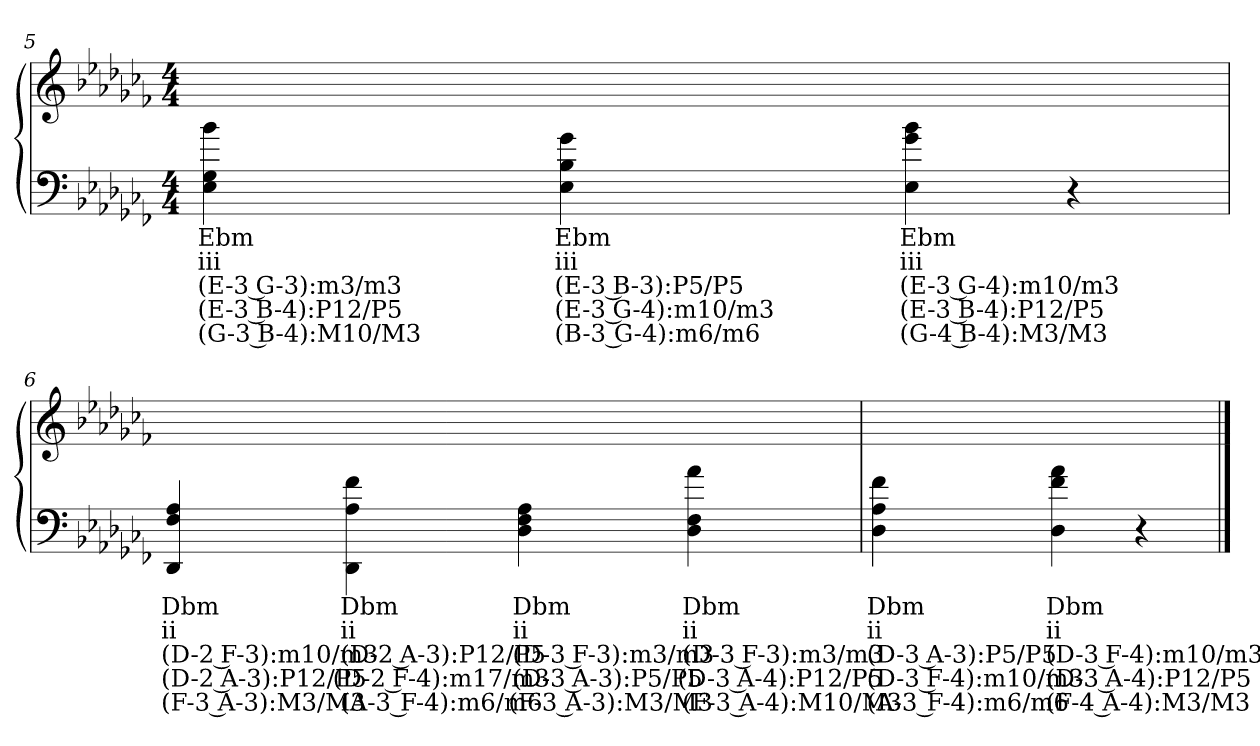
**kern	**text	**text	**text	**text	**text	**kern
*part2	*part2	*part2	*part2	*part2	*part2	*part1
*staff2	*staff2	*staff2	*staff2	*staff2	*staff2	*staff1
*clefF4	*	*	*	*	*	*clefG2
*k[b-e-a-d-g-c-f-]	*	*	*	*	*	*k[b-e-a-d-g-c-f-]
*C-:	*	*	*	*	*	*C-:
*M4/4	*	*	*	*	*	*M4/4
=5	=5	=5	=5	=5	=5	=5
4E- 4G- 4b-	Ebm	iii	(E-3 G-3):m3/m3	(E-3 B-4):P12/P5	(G-3 B-4):M10/M3	1ryy
4E- 4B- 4g-	Ebm	iii	(E-3 B-3):P5/P5	(E-3 G-4):m10/m3	(B-3 G-4):m6/m6	.
4E- 4g- 4b-	Ebm	iii	(E-3 G-4):m10/m3	(E-3 B-4):P12/P5	(G-4 B-4):M3/M3	.
4r	.	.	.	.	.	.
=6	=6	=6	=6	=6	=6	=6
4DD- 4F- 4A-	Dbm	ii	(D-2 F-3):m10/m3	(D-2 A-3):P12/P5	(F-3 A-3):M3/M3	1ryy
4DD- 4A- 4f-	Dbm	ii	(D-2 A-3):P12/P5	(D-2 F-4):m17/m3	(A-3 F-4):m6/m6	.
4D- 4F- 4A-	Dbm	ii	(D-3 F-3):m3/m3	(D-3 A-3):P5/P5	(F-3 A-3):M3/M3	.
4D- 4F- 4a-	Dbm	ii	(D-3 F-3):m3/m3	(D-3 A-4):P12/P5	(F-3 A-4):M10/M3	.
=7	=7	=7	=7	=7	=7	=7
4D- 4A- 4f-	Dbm	ii	(D-3 A-3):P5/P5	(D-3 F-4):m10/m3	(A-3 F-4):m6/m6	2.ryy
4D- 4f- 4a-	Dbm	ii	(D-3 F-4):m10/m3	(D-3 A-4):P12/P5	(F-4 A-4):M3/M3	.
4r	.	.	.	.	.	.
==	==	==	==	==	==	==
*-	*-	*-	*-	*-	*-	*-
